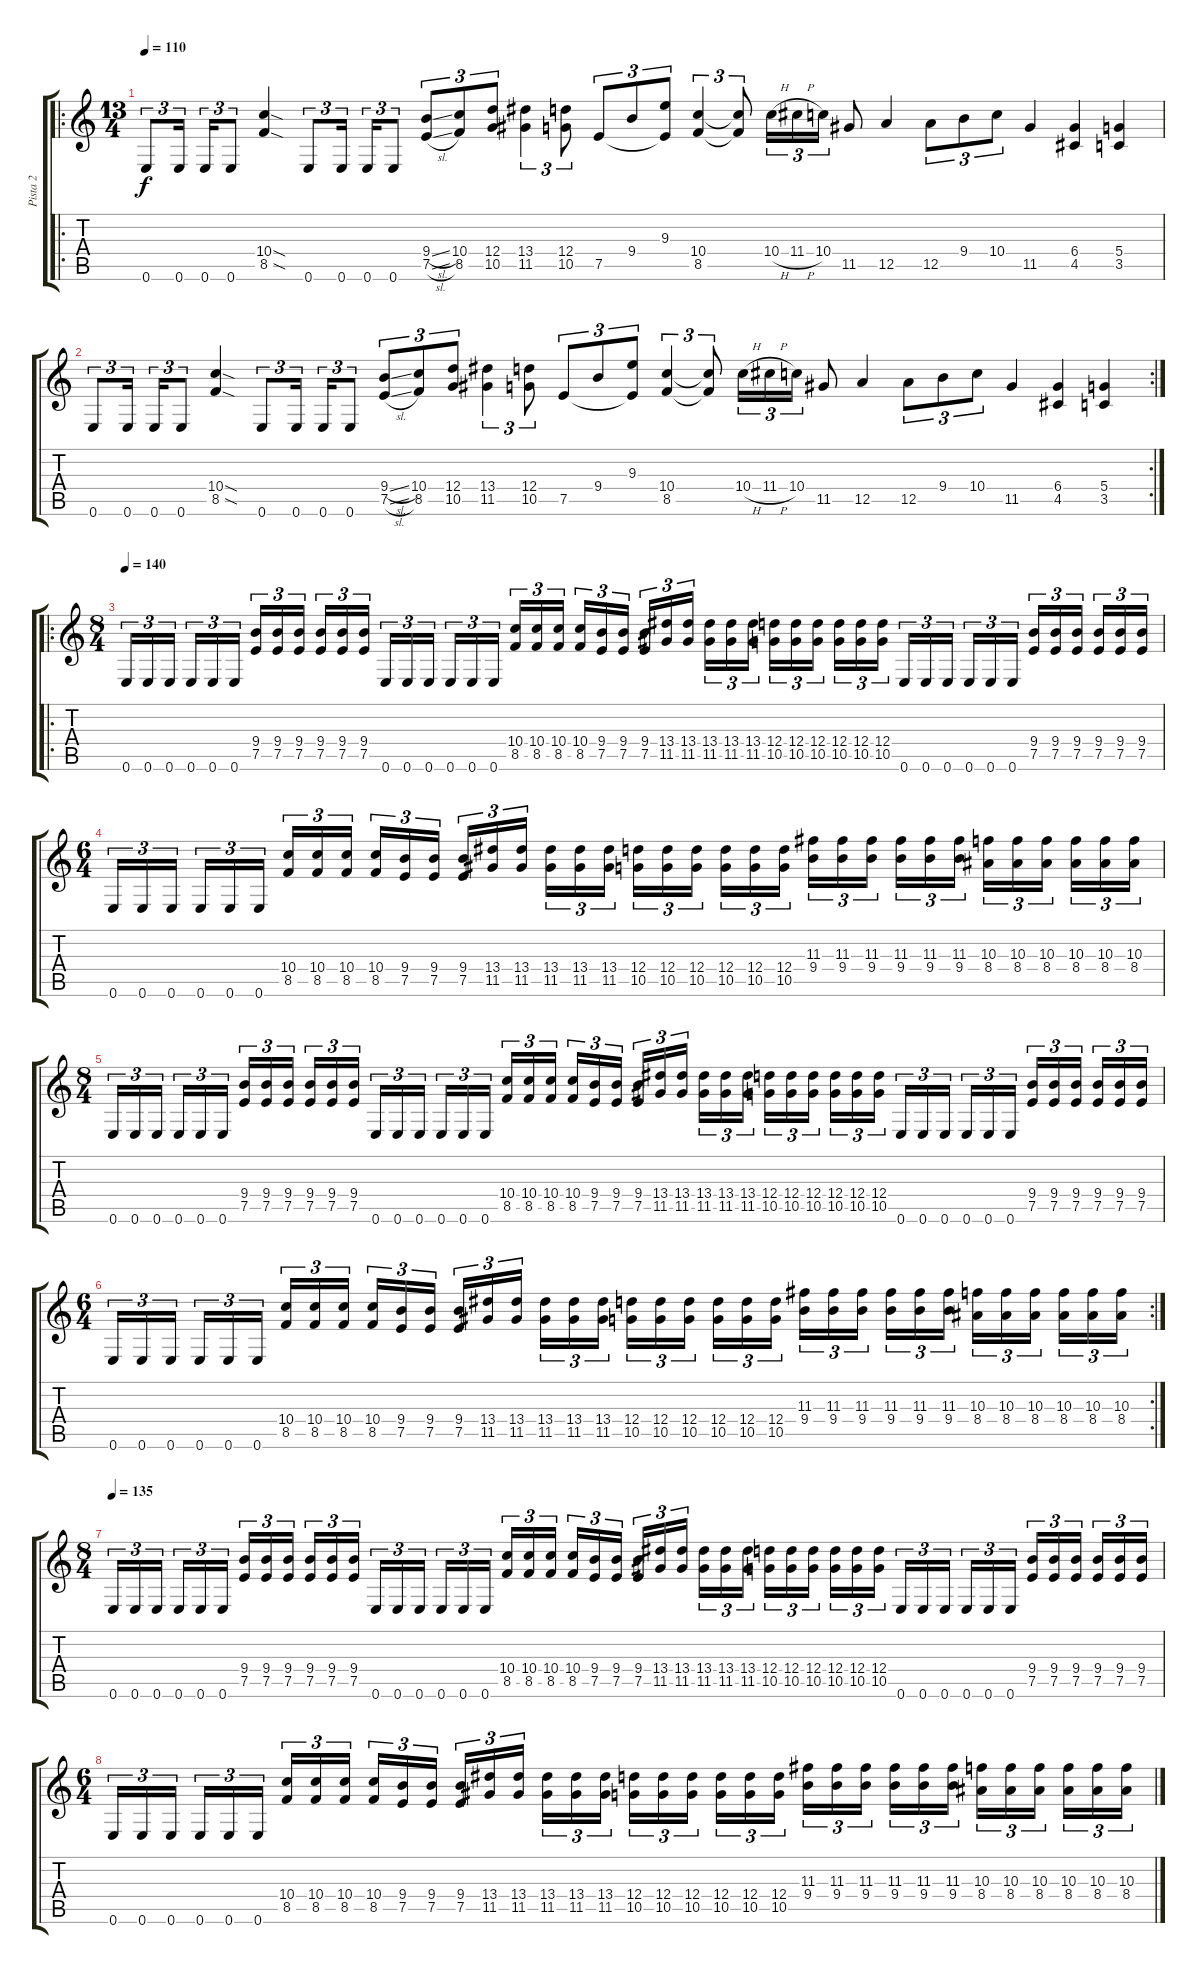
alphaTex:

\track ("Pista 2" "Pista 2") {instrument distortionguitar}
\staff {score tabs}
\tuning (E4 B3 G3 D3 A2 E2) {hide}
\ro
\ts (13 4)
\tempo 110
\clef g2
\ks c
0.6.8{tu (3 2) dy f} 0.6.16{tu (3 2) beam splitsecondary} 0.6.16{tu (3 2)} 0.6.8{tu (3 2)} (10.4{sod} 8.5{sod}).4 0.6.8{tu (3 2)} 0.6.16{tu (3 2) beam splitsecondary} 0.6.16{tu (3 2)} 0.6.8{tu (3 2)} (9.4{sl} 7.5{sl}).8{tu (3 2)} (10.4 8.5).8{tu (3 2)} (12.4 10.5).8{tu (3 2)} (13.4 11.5).4{tu (3 2)} (12.4 10.5).8{tu (3 2)} 7.5.8{tu (3 2)} 9.4.8{tu (3 2)} (9.3 7.5{t}).8{tu (3 2)} (10.4 8.5).4{tu (3 2)} (10.4{t} 8.5{t}).8{tu (3 2)} 10.4{h}.16{tu (3 2)} 11.4{h}.16{tu (3 2)} 10.4.16{tu (3 2)} 11.5.8 12.5.4 12.5.8{tu (3 2)} 9.4.8{tu (3 2)} 10.4.8{tu (3 2)} 11.5.4 (6.4 4.5).4 (5.4 3.5).4 |
\rc 2
0.6.8{tu (3 2)} 0.6.16{tu (3 2) beam splitsecondary} 0.6.16{tu (3 2)} 0.6.8{tu (3 2)} (10.4{sod} 8.5{sod}).4 0.6.8{tu (3 2)} 0.6.16{tu (3 2) beam splitsecondary} 0.6.16{tu (3 2)} 0.6.8{tu (3 2)} (9.4{sl} 7.5{sl}).8{tu (3 2)} (10.4 8.5).8{tu (3 2)} (12.4 10.5).8{tu (3 2)} (13.4 11.5).4{tu (3 2)} (12.4 10.5).8{tu (3 2)} 7.5.8{tu (3 2)} 9.4.8{tu (3 2)} (9.3 7.5{t}).8{tu (3 2)} (10.4 8.5).4{tu (3 2)} (10.4{t} 8.5{t}).8{tu (3 2)} 10.4{h}.16{tu (3 2)} 11.4{h}.16{tu (3 2)} 10.4.16{tu (3 2)} 11.5.8 12.5.4 12.5.8{tu (3 2)} 9.4.8{tu (3 2)} 10.4.8{tu (3 2)} 11.5.4 (6.4 4.5).4 (5.4 3.5).4 |
\ro
\ts (8 4)
\tempo 140
0.6.16{tu (3 2)} 0.6.16{tu (3 2)} 0.6.16{tu (3 2) beam splitsecondary} 0.6.16{tu (3 2)} 0.6.16{tu (3 2)} 0.6.16{tu (3 2)} (9.4 7.5).16{tu (3 2)} (9.4 7.5).16{tu (3 2)} (9.4 7.5).16{tu (3 2) beam splitsecondary} (9.4 7.5).16{tu (3 2)} (9.4 7.5).16{tu (3 2)} (9.4 7.5).16{tu (3 2)} 0.6.16{tu (3 2)} 0.6.16{tu (3 2)} 0.6.16{tu (3 2) beam splitsecondary} 0.6.16{tu (3 2)} 0.6.16{tu (3 2)} 0.6.16{tu (3 2)} (10.4 8.5).16{tu (3 2)} (10.4 8.5).16{tu (3 2)} (10.4 8.5).16{tu (3 2) beam splitsecondary} (10.4 8.5).16{tu (3 2)} (9.4 7.5).16{tu (3 2)} (9.4 7.5).16{tu (3 2)} (9.4 7.5).16{tu (3 2)} (13.4 11.5).16{tu (3 2)} (13.4 11.5).16{tu (3 2) beam splitsecondary} (13.4 11.5).16{tu (3 2)} (13.4 11.5).16{tu (3 2)} (13.4 11.5).16{tu (3 2)} (12.4 10.5).16{tu (3 2)} (12.4 10.5).16{tu (3 2)} (12.4 10.5).16{tu (3 2) beam splitsecondary} (12.4 10.5).16{tu (3 2)} (12.4 10.5).16{tu (3 2)} (12.4 10.5).16{tu (3 2)} 0.6.16{tu (3 2)} 0.6.16{tu (3 2)} 0.6.16{tu (3 2) beam splitsecondary} 0.6.16{tu (3 2)} 0.6.16{tu (3 2)} 0.6.16{tu (3 2)} (9.4 7.5).16{tu (3 2)} (9.4 7.5).16{tu (3 2)} (9.4 7.5).16{tu (3 2) beam splitsecondary} (9.4 7.5).16{tu (3 2)} (9.4 7.5).16{tu (3 2)} (9.4 7.5).16{tu (3 2)} |
\ts (6 4)
0.6.16{tu (3 2)} 0.6.16{tu (3 2)} 0.6.16{tu (3 2) beam splitsecondary} 0.6.16{tu (3 2)} 0.6.16{tu (3 2)} 0.6.16{tu (3 2) beam splitsecondary} (10.4 8.5).16{tu (3 2)} (10.4 8.5).16{tu (3 2)} (10.4 8.5).16{tu (3 2) beam splitsecondary} (10.4 8.5).16{tu (3 2)} (9.4 7.5).16{tu (3 2)} (9.4 7.5).16{tu (3 2) beam splitsecondary} (9.4 7.5).16{tu (3 2)} (13.4 11.5).16{tu (3 2)} (13.4 11.5).16{tu (3 2) beam splitsecondary} (13.4 11.5).16{tu (3 2)} (13.4 11.5).16{tu (3 2)} (13.4 11.5).16{tu (3 2)} (12.4 10.5).16{tu (3 2)} (12.4 10.5).16{tu (3 2)} (12.4 10.5).16{tu (3 2) beam splitsecondary} (12.4 10.5).16{tu (3 2)} (12.4 10.5).16{tu (3 2)} (12.4 10.5).16{tu (3 2) beam splitsecondary} (11.3 9.4).16{tu (3 2)} (11.3 9.4).16{tu (3 2)} (11.3 9.4).16{tu (3 2) beam splitsecondary} (11.3 9.4).16{tu (3 2)} (11.3 9.4).16{tu (3 2)} (11.3 9.4).16{tu (3 2) beam splitsecondary} (10.3 8.4).16{tu (3 2)} (10.3 8.4).16{tu (3 2)} (10.3 8.4).16{tu (3 2) beam splitsecondary} (10.3 8.4).16{tu (3 2)} (10.3 8.4).16{tu (3 2)} (10.3 8.4).16{tu (3 2)} |
\ts (8 4)
0.6.16{tu (3 2)} 0.6.16{tu (3 2)} 0.6.16{tu (3 2) beam splitsecondary} 0.6.16{tu (3 2)} 0.6.16{tu (3 2)} 0.6.16{tu (3 2)} (9.4 7.5).16{tu (3 2)} (9.4 7.5).16{tu (3 2)} (9.4 7.5).16{tu (3 2) beam splitsecondary} (9.4 7.5).16{tu (3 2)} (9.4 7.5).16{tu (3 2)} (9.4 7.5).16{tu (3 2)} 0.6.16{tu (3 2)} 0.6.16{tu (3 2)} 0.6.16{tu (3 2) beam splitsecondary} 0.6.16{tu (3 2)} 0.6.16{tu (3 2)} 0.6.16{tu (3 2)} (10.4 8.5).16{tu (3 2)} (10.4 8.5).16{tu (3 2)} (10.4 8.5).16{tu (3 2) beam splitsecondary} (10.4 8.5).16{tu (3 2)} (9.4 7.5).16{tu (3 2)} (9.4 7.5).16{tu (3 2)} (9.4 7.5).16{tu (3 2)} (13.4 11.5).16{tu (3 2)} (13.4 11.5).16{tu (3 2) beam splitsecondary} (13.4 11.5).16{tu (3 2)} (13.4 11.5).16{tu (3 2)} (13.4 11.5).16{tu (3 2)} (12.4 10.5).16{tu (3 2)} (12.4 10.5).16{tu (3 2)} (12.4 10.5).16{tu (3 2) beam splitsecondary} (12.4 10.5).16{tu (3 2)} (12.4 10.5).16{tu (3 2)} (12.4 10.5).16{tu (3 2)} 0.6.16{tu (3 2)} 0.6.16{tu (3 2)} 0.6.16{tu (3 2) beam splitsecondary} 0.6.16{tu (3 2)} 0.6.16{tu (3 2)} 0.6.16{tu (3 2)} (9.4 7.5).16{tu (3 2)} (9.4 7.5).16{tu (3 2)} (9.4 7.5).16{tu (3 2) beam splitsecondary} (9.4 7.5).16{tu (3 2)} (9.4 7.5).16{tu (3 2)} (9.4 7.5).16{tu (3 2)} |
\rc 2
\ts (6 4)
0.6.16{tu (3 2)} 0.6.16{tu (3 2)} 0.6.16{tu (3 2) beam splitsecondary} 0.6.16{tu (3 2)} 0.6.16{tu (3 2)} 0.6.16{tu (3 2) beam splitsecondary} (10.4 8.5).16{tu (3 2)} (10.4 8.5).16{tu (3 2)} (10.4 8.5).16{tu (3 2) beam splitsecondary} (10.4 8.5).16{tu (3 2)} (9.4 7.5).16{tu (3 2)} (9.4 7.5).16{tu (3 2) beam splitsecondary} (9.4 7.5).16{tu (3 2)} (13.4 11.5).16{tu (3 2)} (13.4 11.5).16{tu (3 2) beam splitsecondary} (13.4 11.5).16{tu (3 2)} (13.4 11.5).16{tu (3 2)} (13.4 11.5).16{tu (3 2)} (12.4 10.5).16{tu (3 2)} (12.4 10.5).16{tu (3 2)} (12.4 10.5).16{tu (3 2) beam splitsecondary} (12.4 10.5).16{tu (3 2)} (12.4 10.5).16{tu (3 2)} (12.4 10.5).16{tu (3 2) beam splitsecondary} (11.3 9.4).16{tu (3 2)} (11.3 9.4).16{tu (3 2)} (11.3 9.4).16{tu (3 2) beam splitsecondary} (11.3 9.4).16{tu (3 2)} (11.3 9.4).16{tu (3 2)} (11.3 9.4).16{tu (3 2) beam splitsecondary} (10.3 8.4).16{tu (3 2)} (10.3 8.4).16{tu (3 2)} (10.3 8.4).16{tu (3 2) beam splitsecondary} (10.3 8.4).16{tu (3 2)} (10.3 8.4).16{tu (3 2)} (10.3 8.4).16{tu (3 2)} |
\ts (8 4)
\tempo 135
0.6.16{tu (3 2)} 0.6.16{tu (3 2)} 0.6.16{tu (3 2) beam splitsecondary} 0.6.16{tu (3 2)} 0.6.16{tu (3 2)} 0.6.16{tu (3 2)} (9.4 7.5).16{tu (3 2)} (9.4 7.5).16{tu (3 2)} (9.4 7.5).16{tu (3 2) beam splitsecondary} (9.4 7.5).16{tu (3 2)} (9.4 7.5).16{tu (3 2)} (9.4 7.5).16{tu (3 2)} 0.6.16{tu (3 2)} 0.6.16{tu (3 2)} 0.6.16{tu (3 2) beam splitsecondary} 0.6.16{tu (3 2)} 0.6.16{tu (3 2)} 0.6.16{tu (3 2)} (10.4 8.5).16{tu (3 2)} (10.4 8.5).16{tu (3 2)} (10.4 8.5).16{tu (3 2) beam splitsecondary} (10.4 8.5).16{tu (3 2)} (9.4 7.5).16{tu (3 2)} (9.4 7.5).16{tu (3 2)} (9.4 7.5).16{tu (3 2)} (13.4 11.5).16{tu (3 2)} (13.4 11.5).16{tu (3 2) beam splitsecondary} (13.4 11.5).16{tu (3 2)} (13.4 11.5).16{tu (3 2)} (13.4 11.5).16{tu (3 2)} (12.4 10.5).16{tu (3 2)} (12.4 10.5).16{tu (3 2)} (12.4 10.5).16{tu (3 2) beam splitsecondary} (12.4 10.5).16{tu (3 2)} (12.4 10.5).16{tu (3 2)} (12.4 10.5).16{tu (3 2)} 0.6.16{tu (3 2)} 0.6.16{tu (3 2)} 0.6.16{tu (3 2) beam splitsecondary} 0.6.16{tu (3 2)} 0.6.16{tu (3 2)} 0.6.16{tu (3 2)} (9.4 7.5).16{tu (3 2)} (9.4 7.5).16{tu (3 2)} (9.4 7.5).16{tu (3 2) beam splitsecondary} (9.4 7.5).16{tu (3 2)} (9.4 7.5).16{tu (3 2)} (9.4 7.5).16{tu (3 2)} |
\ts (6 4)
0.6.16{tu (3 2)} 0.6.16{tu (3 2)} 0.6.16{tu (3 2) beam splitsecondary} 0.6.16{tu (3 2)} 0.6.16{tu (3 2)} 0.6.16{tu (3 2) beam splitsecondary} (10.4 8.5).16{tu (3 2)} (10.4 8.5).16{tu (3 2)} (10.4 8.5).16{tu (3 2) beam splitsecondary} (10.4 8.5).16{tu (3 2)} (9.4 7.5).16{tu (3 2)} (9.4 7.5).16{tu (3 2) beam splitsecondary} (9.4 7.5).16{tu (3 2)} (13.4 11.5).16{tu (3 2)} (13.4 11.5).16{tu (3 2) beam splitsecondary} (13.4 11.5).16{tu (3 2)} (13.4 11.5).16{tu (3 2)} (13.4 11.5).16{tu (3 2)} (12.4 10.5).16{tu (3 2)} (12.4 10.5).16{tu (3 2)} (12.4 10.5).16{tu (3 2) beam splitsecondary} (12.4 10.5).16{tu (3 2)} (12.4 10.5).16{tu (3 2)} (12.4 10.5).16{tu (3 2) beam splitsecondary} (11.3 9.4).16{tu (3 2)} (11.3 9.4).16{tu (3 2)} (11.3 9.4).16{tu (3 2) beam splitsecondary} (11.3 9.4).16{tu (3 2)} (11.3 9.4).16{tu (3 2)} (11.3 9.4).16{tu (3 2) beam splitsecondary} (10.3 8.4).16{tu (3 2)} (10.3 8.4).16{tu (3 2)} (10.3 8.4).16{tu (3 2) beam splitsecondary} (10.3 8.4).16{tu (3 2)} (10.3 8.4).16{tu (3 2)} (10.3 8.4).16{tu (3 2)}
